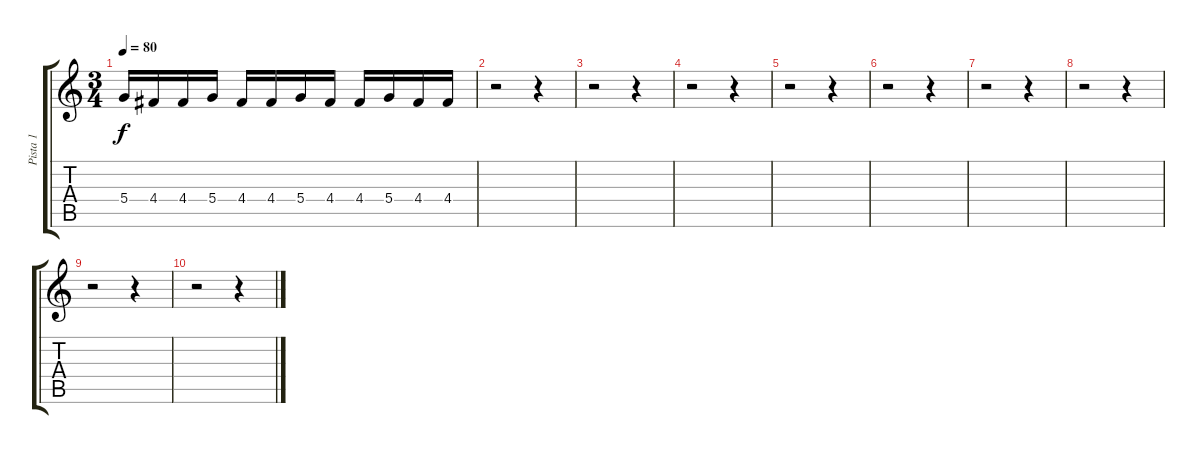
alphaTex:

\track ("Pista 1" "Pista 1") {instrument acousticguitarnylon}
\staff {score tabs}
\tuning (E4 B3 G3 D3 A2 E2) {hide}
\ts (3 4)
\tempo 80
\clef g2
\ks c
5.4.16{dy f} 4.4.16 4.4.16 5.4.16 4.4.16 4.4.16 5.4.16 4.4.16 4.4.16 5.4.16 4.4.16 4.4.16 |
r.2 r.4 |
r.2 r.4 |
r.2 r.4 |
r.2 r.4 |
r.2 r.4 |
r.2 r.4 |
r.2 r.4 |
r.2 r.4 |
r.2 r.4
